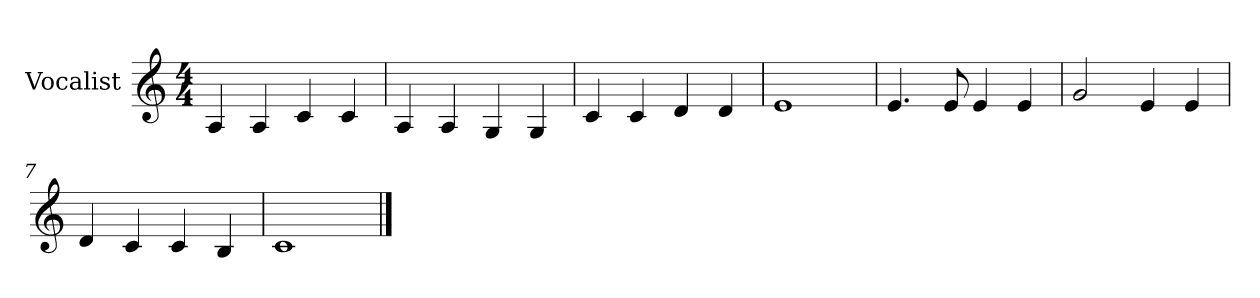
**kern
*part1
*staff1
*I"Vocalist
*k[]
*C:
*M4/4
=1
4A
4A
4c
4c
=2
4A
4A
4G
4G
=3
4c
4c
4d
4d
=4
1e
=5
4.e
8e
4e
4e
=6
2g
4e
4e
=7
4d
4c
4c
4B
=8
1c
==
*-
